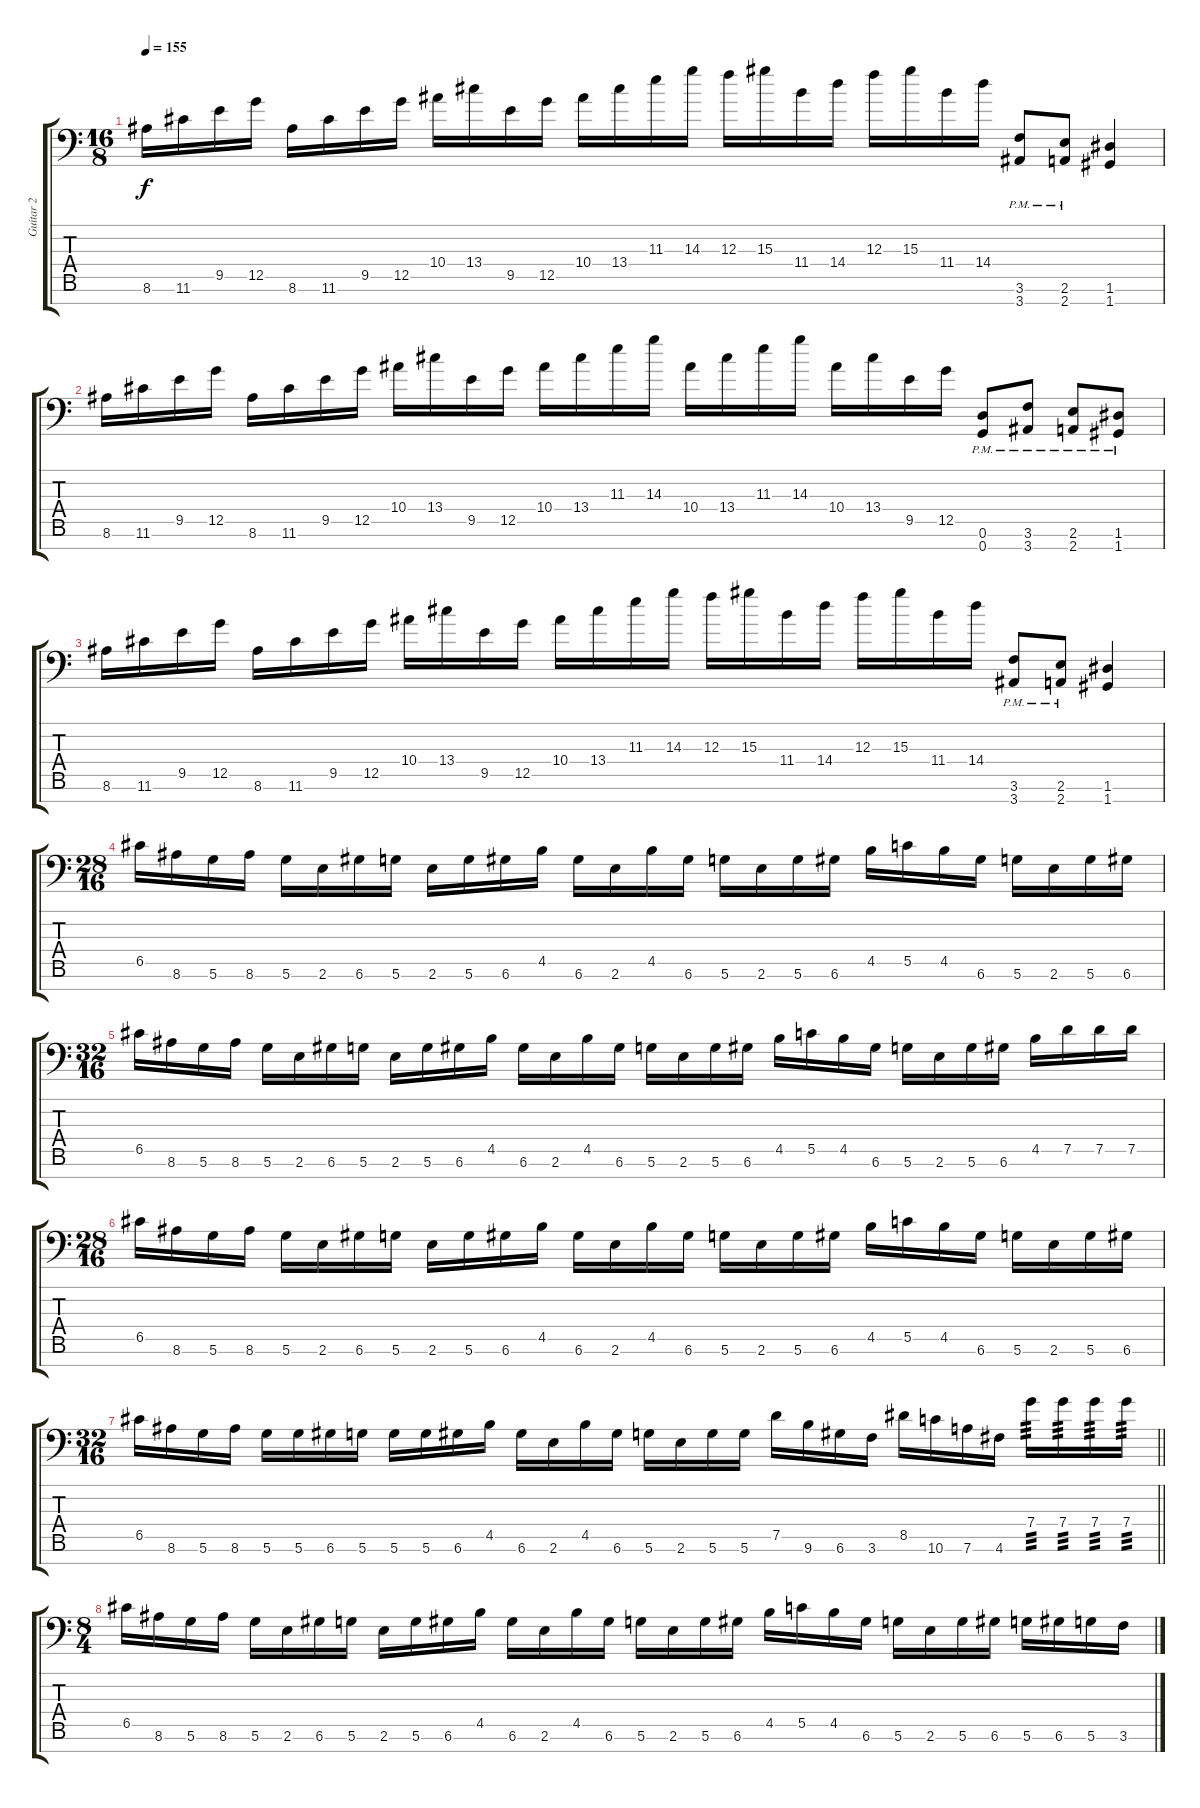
\track ("Guitar 2" "Guitar 2") {instrument distortionguitar}
\staff {score tabs}
\tuning (D4 A3 F3 C3 G2 D2 G1) {hide}
\ts (16 8)
\tempo 155
\clef f4
\ks c
8.6.16{dy f} 11.6.16 9.5.16 12.5.16 8.6.16 11.6.16 9.5.16 12.5.16 10.4.16 13.4.16 9.5.16 12.5.16 10.4.16 13.4.16 11.3.16 14.3.16 12.3.16 15.3.16 11.4.16 14.4.16 12.3.16 15.3.16 11.4.16 14.4.16 (3.6{pm} 3.7{pm}).8 (2.6{pm} 2.7{pm}).8 (1.6 1.7).4 |
8.6.16 11.6.16 9.5.16 12.5.16 8.6.16 11.6.16 9.5.16 12.5.16 10.4.16 13.4.16 9.5.16 12.5.16 10.4.16 13.4.16 11.3.16 14.3.16 10.4.16 13.4.16 11.3.16 14.3.16 10.4.16 13.4.16 9.5.16 12.5.16 (0.6{pm} 0.7{pm}).8 (3.6{pm} 3.7{pm}).8 (2.6{pm} 2.7{pm}).8 (1.6{pm} 1.7{pm}).8 |
8.6.16 11.6.16 9.5.16 12.5.16 8.6.16 11.6.16 9.5.16 12.5.16 10.4.16 13.4.16 9.5.16 12.5.16 10.4.16 13.4.16 11.3.16 14.3.16 12.3.16 15.3.16 11.4.16 14.4.16 12.3.16 15.3.16 11.4.16 14.4.16 (3.6{pm} 3.7{pm}).8 (2.6{pm} 2.7{pm}).8 (1.6 1.7).4 |
\ts (28 16)
6.5.16 8.6.16 5.6.16 8.6.16 5.6.16 2.6.16 6.6.16 5.6.16 2.6.16 5.6.16 6.6.16 4.5.16 6.6.16 2.6.16 4.5.16 6.6.16 5.6.16 2.6.16 5.6.16 6.6.16 4.5.16 5.5.16 4.5.16 6.6.16 5.6.16 2.6.16 5.6.16 6.6.16 |
\ts (32 16)
6.5.16 8.6.16 5.6.16 8.6.16 5.6.16 2.6.16 6.6.16 5.6.16 2.6.16 5.6.16 6.6.16 4.5.16 6.6.16 2.6.16 4.5.16 6.6.16 5.6.16 2.6.16 5.6.16 6.6.16 4.5.16 5.5.16 4.5.16 6.6.16 5.6.16 2.6.16 5.6.16 6.6.16 4.5.16 7.5.16 7.5.16 7.5.16 |
\ts (28 16)
6.5.16 8.6.16 5.6.16 8.6.16 5.6.16 2.6.16 6.6.16 5.6.16 2.6.16 5.6.16 6.6.16 4.5.16 6.6.16 2.6.16 4.5.16 6.6.16 5.6.16 2.6.16 5.6.16 6.6.16 4.5.16 5.5.16 4.5.16 6.6.16 5.6.16 2.6.16 5.6.16 6.6.16 |
\ts (32 16)
\barLineRight lightlight
6.5.16 8.6.16 5.6.16 8.6.16 5.6.16 5.6.16 6.6.16 5.6.16 5.6.16 5.6.16 6.6.16 4.5.16 6.6.16 2.6.16 4.5.16 6.6.16 5.6.16 2.6.16 5.6.16 5.6.16 7.5.16 9.6.16 6.6.16 3.6.16 8.5.16 10.6.16 7.6.16 4.6.16 7.4.16{tp 3} 7.4.16{tp 3} 7.4.16{tp 3} 7.4.16{tp 3} |
\ts (8 4)
6.5.16 8.6.16 5.6.16 8.6.16 5.6.16 2.6.16 6.6.16 5.6.16 2.6.16 5.6.16 6.6.16 4.5.16 6.6.16 2.6.16 4.5.16 6.6.16 5.6.16 2.6.16 5.6.16 6.6.16 4.5.16 5.5.16 4.5.16 6.6.16 5.6.16 2.6.16 5.6.16 6.6.16 5.6.16 6.6.16 5.6.16 3.6.16
